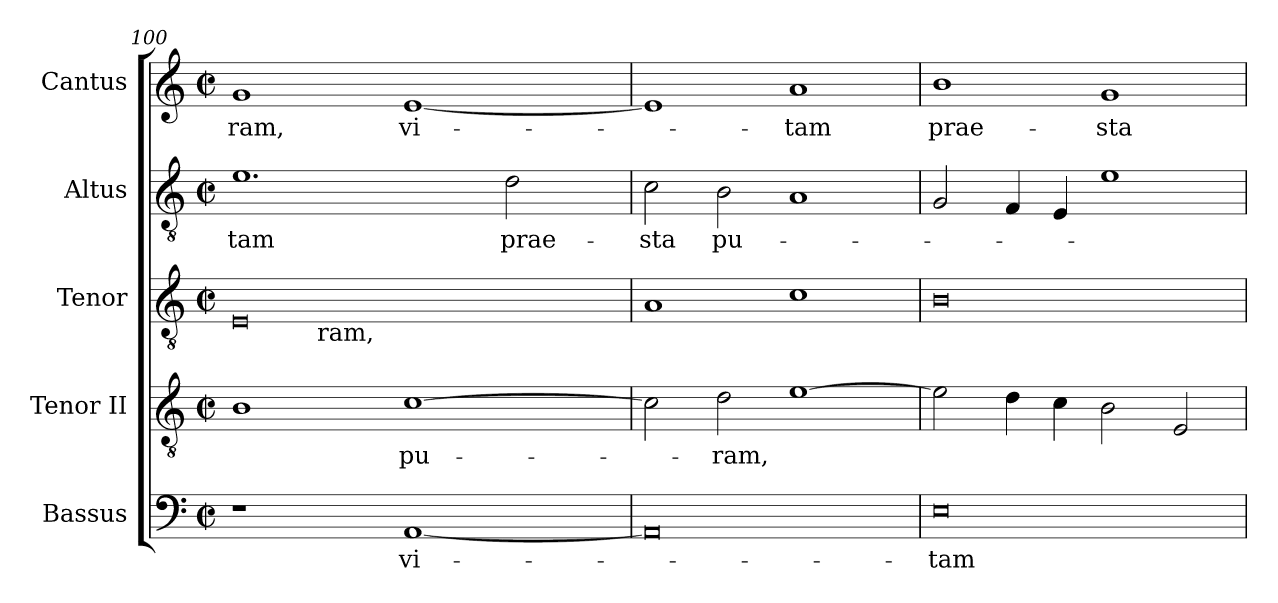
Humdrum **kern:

**kern	**text	**kern	**text	**kern	**kern	**text	**kern	**text
*part5	*part5	*part4	*part4	*part3	*part2	*part2	*part1	*part1
*staff5	*staff5	*staff4	*staff4	*staff3	*staff2	*staff2	*staff1	*staff1
*I"Bassus	*	*I"Tenor II	*	*I"Tenor	*I"Altus	*	*I"Cantus	*
*I'Bassus	*	*	*	*I'Tenor	*I'Altus	*	*I'Cantus	*
!!LO:LB:g=z
*clefF4	*	*clefGv2	*	*clefGv2	*clefGv2	*	*clefG2	*
*	*	*	*	*k[]	*k[]	*	*	*
*	*	*	*	*C:	*C:	*	*	*
*M2/2	*	*M2/2	*	*M2/2	*M2/2	*	*M2/2	*
*met(c|)	*	*met(c|)	*	*met(c|)	*met(c|)	*	*met(c|)	*
=100	=100	=100	=100	=100	=100	=100	=100	=100
!	!	!	!	!	!	!LO:LY:b:cj	!	!LO:LY:b:cj
*	*	*^	*	*^	*	*	*	*
1r	.	1B	64ryy	.	0E	4ryy	1.e	tam	1g	-ram,
.	.	.	1ryy	.	.	.	.	.	.	.
.	.	.	.	.	.	16ryy	.	.	.	.
.	.	.	.	.	.	64ryy	.	.	.	.
!	!	!	!	!	!	!LO:TX:b:t=ram,	!	!	!	!
.	.	.	.	.	.	1ryy	.	.	.	.
!	!LO:LY:b:cj	!	!	!LO:LY:b:cj	!	!	!	!	!	!LO:LY:b:cj
[<1AA	vi-	[>1c	.	pu-	.	.	.	.	[<1e	vi-
.	.	.	2ryy	.	.	.	.	.	.	.
.	.	.	.	.	.	2ryy	.	.	.	.
!	!	!	!	!	!	!	!	!LO:LY:b:cj	!	!
.	.	.	.	.	.	.	2d\	prae-	.	.
.	.	.	4ryy	.	.	.	.	.	.	.
.	.	.	8...ryy	.	.	.	.	.	.	.
.	.	.	.	.	.	8ryy	.	.	.	.
.	.	.	.	.	.	32.ryy	.	.	.	.
=101	=101	=101	=101	=101	=101	=101	=101	=101	=101	=101
!	!	!	!	!	!	!	!	!LO:LY:b:cj	!	!
*	*	*v	*v	*	*	*	*	*	*	*
*	*	*	*	*v	*v	*	*	*	*
0AA]	.	2c\]	.	1A	2c\	-sta	1e]	.
!	!	!	!LO:LY:b	!	!	!LO:LY:b	!	!
.	.	2d\	-ram,	.	2B\	pu-	.	.
!	!	!	!	!	!	!	!	!LO:LY:b:cj
.	.	[>1e	.	1c	1A	.	1a	-tam
=102	=102	=102	=102	=102	=102	=102	=102	=102
!	!LO:LY:b:cj	!	!	!	!	!	!	!LO:LY:b:cj
0E	-tam	2e\]	.	0B	2G/	.	1b	prae-
.	.	4d\	.	.	4F/	.	.	.
.	.	4c\	.	.	4E/	.	.	.
!	!	!	!	!	!	!	!	!LO:LY:b:cj
.	.	2B\	.	.	1e	.	1g	-sta
.	.	2E/	.	.	.	.	.	.
=	=	=	=	=	=	=	=	=
*-	*-	*-	*-	*-	*-	*-	*-	*-
